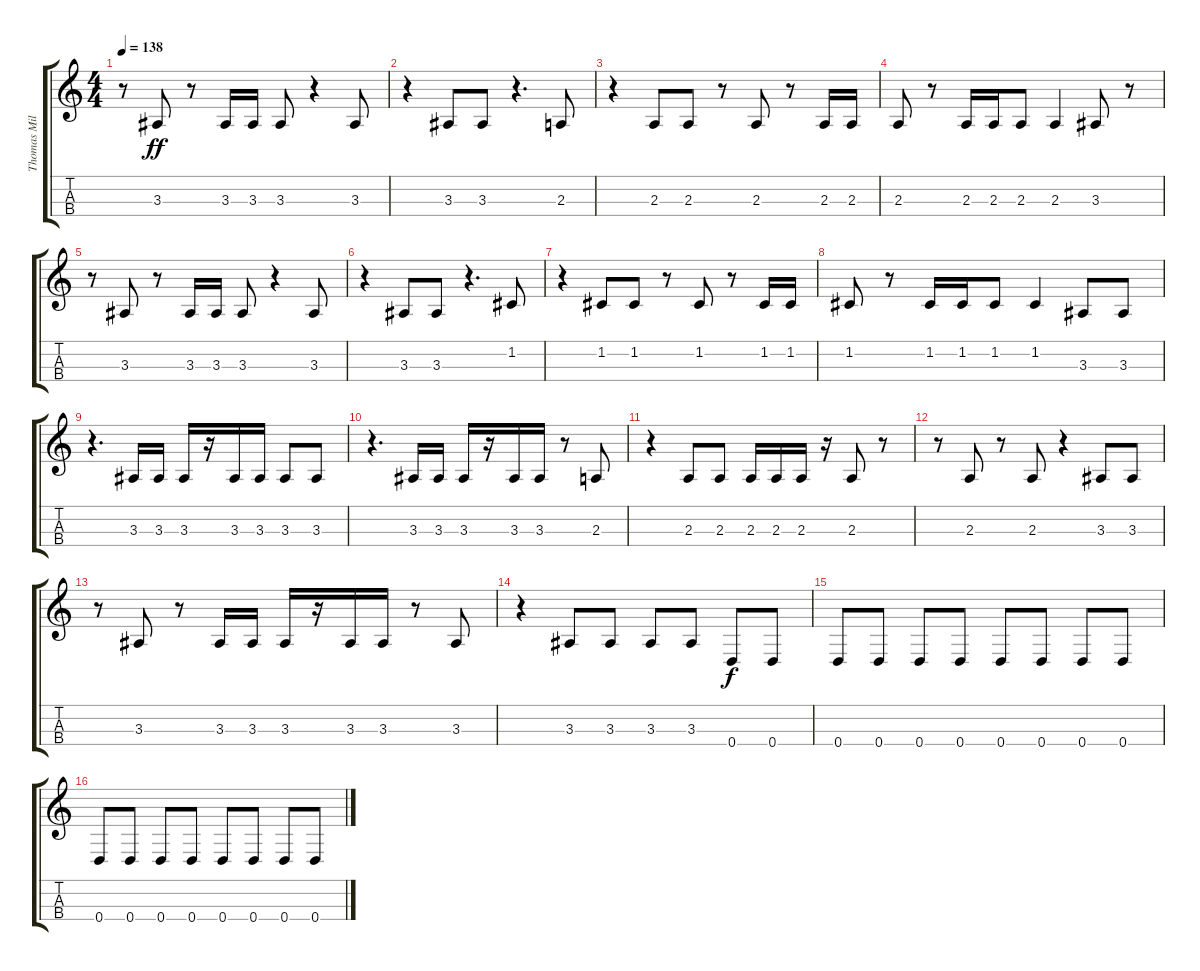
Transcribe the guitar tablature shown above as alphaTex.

\track ("Thomas Miller" "Thomas Mil") {instrument electricbassfinger}
\staff {score tabs}
\tuning (F3 C3 G2 D2) {hide}
\ts (4 4)
\tempo 138
\clef g2
\ks c
r.8{dy ff} 3.3.8 r.8 3.3.16 3.3.16 3.3.8 r.4 3.3.8 |
r.4 3.3.8 3.3.8 r.4{d} 2.3.8 |
r.4 2.3.8 2.3.8 r.8 2.3.8 r.8 2.3.16 2.3.16 |
2.3.8 r.8 2.3.16 2.3.16 2.3.8 2.3.4 3.3.8 r.8 |
r.8 3.3.8 r.8 3.3.16 3.3.16 3.3.8 r.4 3.3.8 |
r.4 3.3.8 3.3.8 r.4{d} 1.2.8 |
r.4 1.2.8 1.2.8 r.8 1.2.8 r.8 1.2.16 1.2.16 |
1.2.8 r.8 1.2.16 1.2.16 1.2.8 1.2.4 3.3.8 3.3.8 |
r.4{d} 3.3.16 3.3.16 3.3.16 r.16 3.3.16 3.3.16 3.3.8 3.3.8 |
r.4{d} 3.3.16 3.3.16 3.3.16 r.16 3.3.16 3.3.16 r.8 2.3.8 |
r.4 2.3.8 2.3.8 2.3.16 2.3.16 2.3.16 r.16 2.3.8 r.8 |
r.8 2.3.8 r.8 2.3.8 r.4 3.3.8 3.3.8 |
r.8 3.3.8 r.8 3.3.16 3.3.16 3.3.16 r.16 3.3.16 3.3.16 r.8 3.3.8 |
r.4 3.3.8 3.3.8 3.3.8 3.3.8 0.4.8{dy f} 0.4.8 |
0.4.8 0.4.8 0.4.8 0.4.8 0.4.8 0.4.8 0.4.8 0.4.8 |
0.4.8 0.4.8 0.4.8 0.4.8 0.4.8 0.4.8 0.4.8 0.4.8
